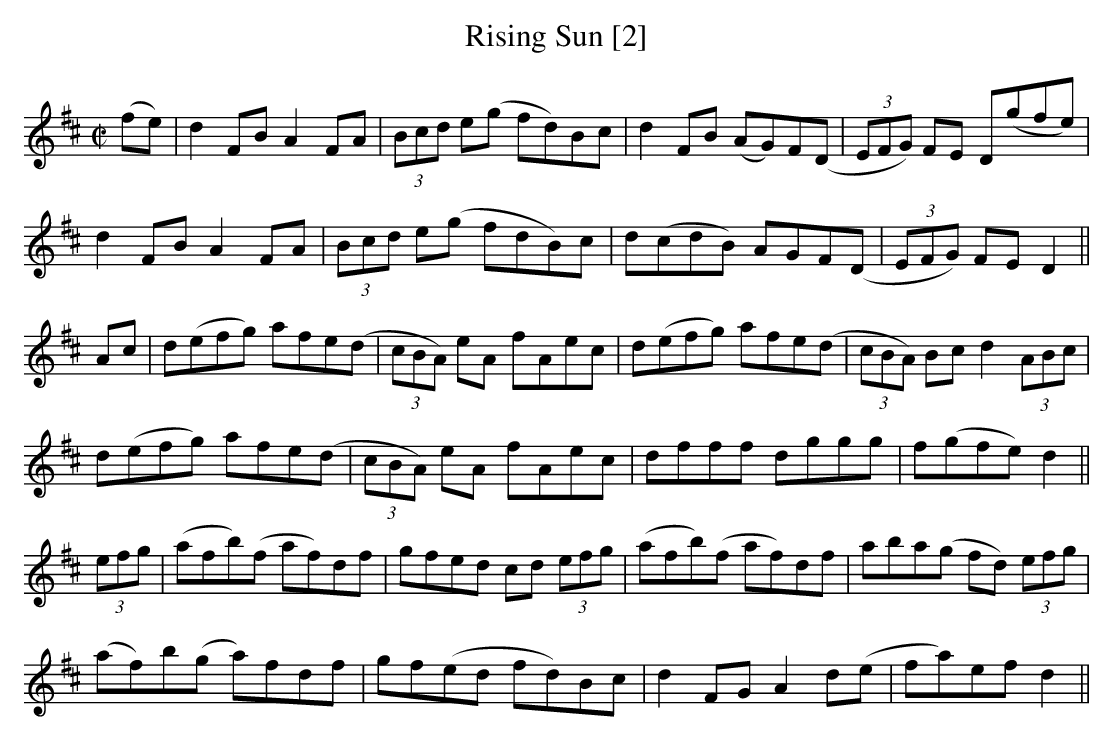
X:1
T:Rising Sun [2]
M:C|
L:1/8
K:D
(fe)| d2 FB A2 FA | (3Bcd e(g fd)Bc | d2 FB (AG)F(D | (3EFG) FE D(gfe) |
d2 FB A2 FA |(3Bcd e(g fdB)c | d(cdB) AGF(D | (3EFG) FE D2 ||
Ac | d(efg) afe(d|(3cBA) eA fAec|d(efg) afe(d|(3cBA) Bc d2 (3ABc|
d(efg) afe(d|(3cBA) eA fAec|dfff dggg|f(gfe) d2||
(3efg|(afb)(f af)df|gfed cd (3efg|(afb)(f af)df|aba(g fd) (3efg|
(af)b(g a)fdf|gf(ed fd)Bc|d2 FG A2 d(e|fa)ef d2||
